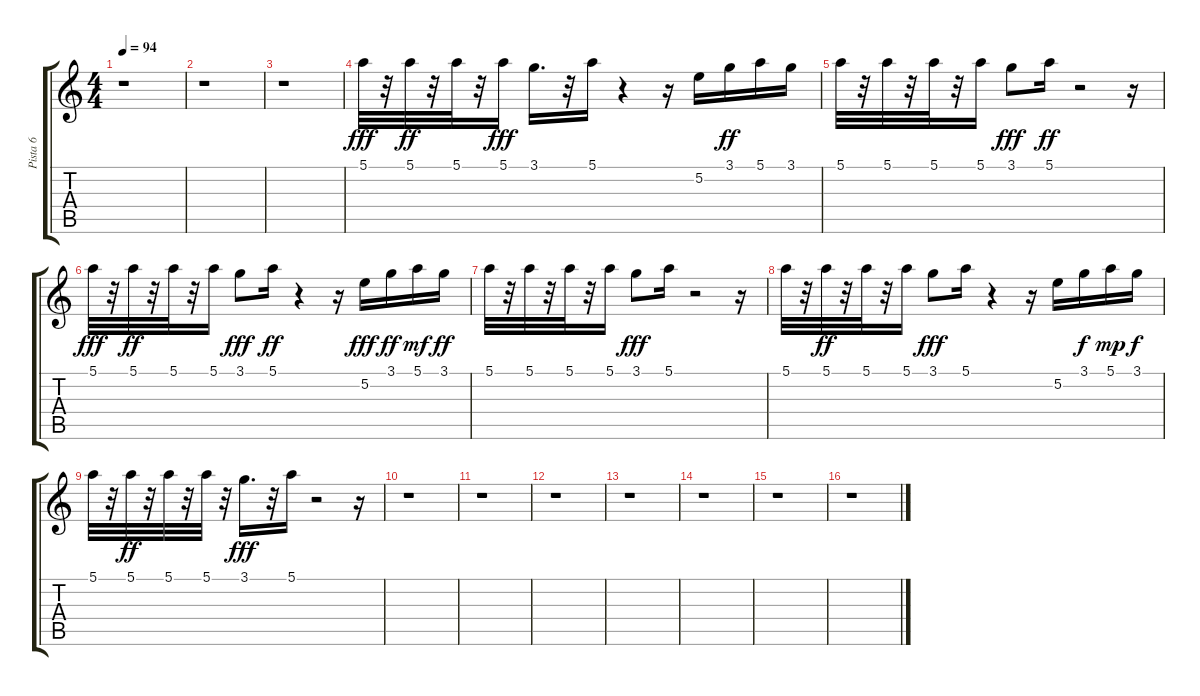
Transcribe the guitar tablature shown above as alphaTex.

\track ("Pista 6" "Pista 6") {instrument acousticguitarnylon}
\staff {score tabs}
\tuning (E4 B3 G3 D3 A2 E2) {hide}
\ts (4 4)
\tempo 94
\clef g2
\ks c
r.1{dy ff} |
r.1 |
r.1 |
5.1.32{dy fff} r.32 5.1.32{dy ff} r.32 5.1.32 r.32 5.1.16{dy fff} 3.1.16{d} r.32 5.1.16 r.4 r.16 5.2.16 3.1.16{dy ff} 5.1.16 3.1.16 |
5.1.32 r.32 5.1.32 r.32 5.1.32 r.32 5.1.16 3.1.8{dy fff} 5.1.16{dy ff} r.2 r.16 |
5.1.32{dy fff} r.32 5.1.32{dy ff} r.32 5.1.32 r.32 5.1.16 3.1.8{dy fff} 5.1.16{dy ff} r.4 r.16 5.2.16{dy fff} 3.1.16{dy ff} 5.1.16{dy mf} 3.1.16{dy ff} |
5.1.32 r.32 5.1.32 r.32 5.1.32 r.32 5.1.16 3.1.8{dy fff} 5.1.16 r.2 r.16 |
5.1.32 r.32 5.1.32{dy ff} r.32 5.1.32 r.32 5.1.16 3.1.8{dy fff} 5.1.16 r.4 r.16 5.2.16 3.1.16{dy f} 5.1.16{dy mp} 3.1.16{dy f} |
5.1.32 r.32 5.1.32{dy ff} r.32 5.1.32 r.32 5.1.32 r.32 3.1.16{d dy fff} r.32 5.1.16 r.2 r.16 |
r.1 |
r.1 |
r.1 |
r.1 |
r.1 |
r.1 |
r.1
